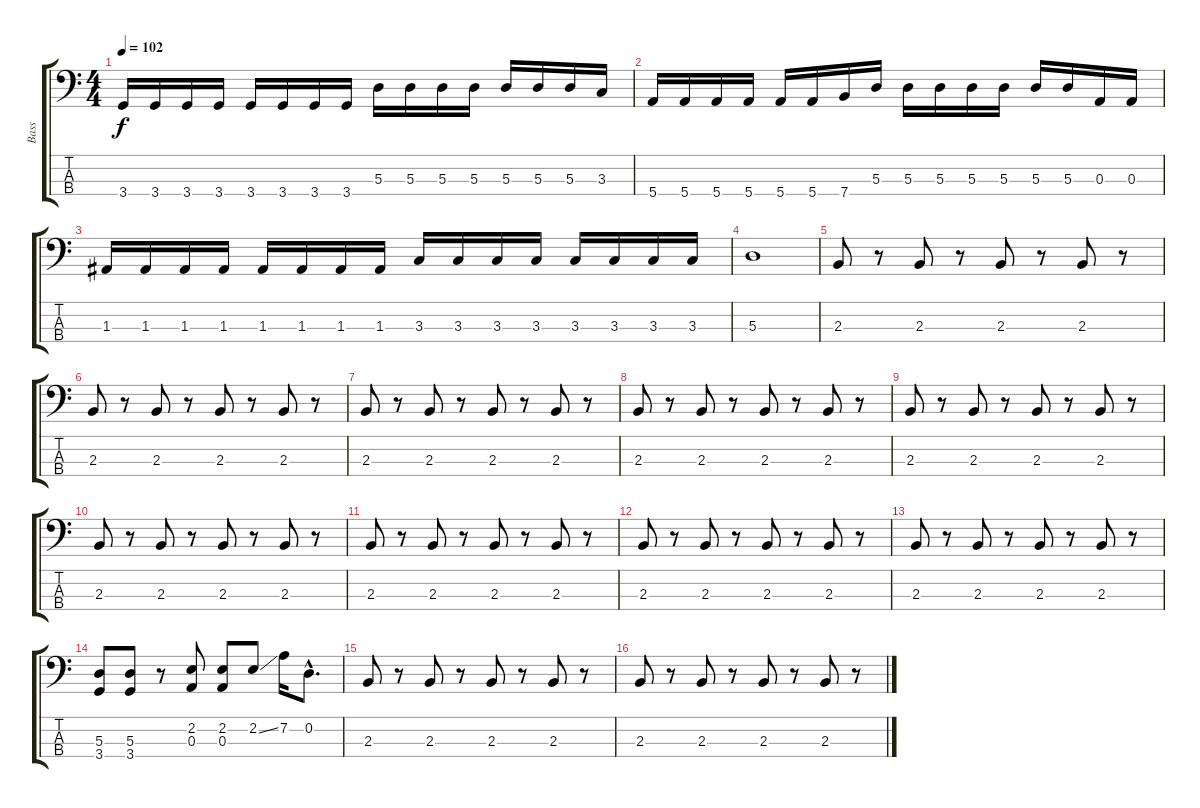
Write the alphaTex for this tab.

\track ("Bass" "Bass") {instrument electricbassfinger}
\staff {score tabs}
\tuning (G2 D2 A1 E1) {hide}
\ts (4 4)
\tempo 102
\clef f4
\ks c
3.4.16{dy f} 3.4.16 3.4.16 3.4.16 3.4.16 3.4.16 3.4.16 3.4.16 5.3.16 5.3.16 5.3.16 5.3.16 5.3.16 5.3.16 5.3.16 3.3.16 |
5.4.16 5.4.16 5.4.16 5.4.16 5.4.16 5.4.16 7.4.16 5.3.16 5.3.16 5.3.16 5.3.16 5.3.16 5.3.16 5.3.16 0.3.16 0.3.16 |
1.3.16 1.3.16 1.3.16 1.3.16 1.3.16 1.3.16 1.3.16 1.3.16 3.3.16 3.3.16 3.3.16 3.3.16 3.3.16 3.3.16 3.3.16 3.3.16 |
5.3.1 |
2.3.8 r.8 2.3.8 r.8 2.3.8 r.8 2.3.8 r.8 |
2.3.8 r.8 2.3.8 r.8 2.3.8 r.8 2.3.8 r.8 |
2.3.8 r.8 2.3.8 r.8 2.3.8 r.8 2.3.8 r.8 |
2.3.8 r.8 2.3.8 r.8 2.3.8 r.8 2.3.8 r.8 |
2.3.8 r.8 2.3.8 r.8 2.3.8 r.8 2.3.8 r.8 |
2.3.8 r.8 2.3.8 r.8 2.3.8 r.8 2.3.8 r.8 |
2.3.8 r.8 2.3.8 r.8 2.3.8 r.8 2.3.8 r.8 |
2.3.8 r.8 2.3.8 r.8 2.3.8 r.8 2.3.8 r.8 |
2.3.8 r.8 2.3.8 r.8 2.3.8 r.8 2.3.8 r.8 |
(5.3 3.4).8 (5.3 3.4).8 r.8 (2.2 0.3).8 (2.2 0.3).8 2.2{ss}.8 7.2.16 0.2{hac}.8{d} |
2.3.8 r.8 2.3.8 r.8 2.3.8 r.8 2.3.8 r.8 |
2.3.8 r.8 2.3.8 r.8 2.3.8 r.8 2.3.8 r.8
